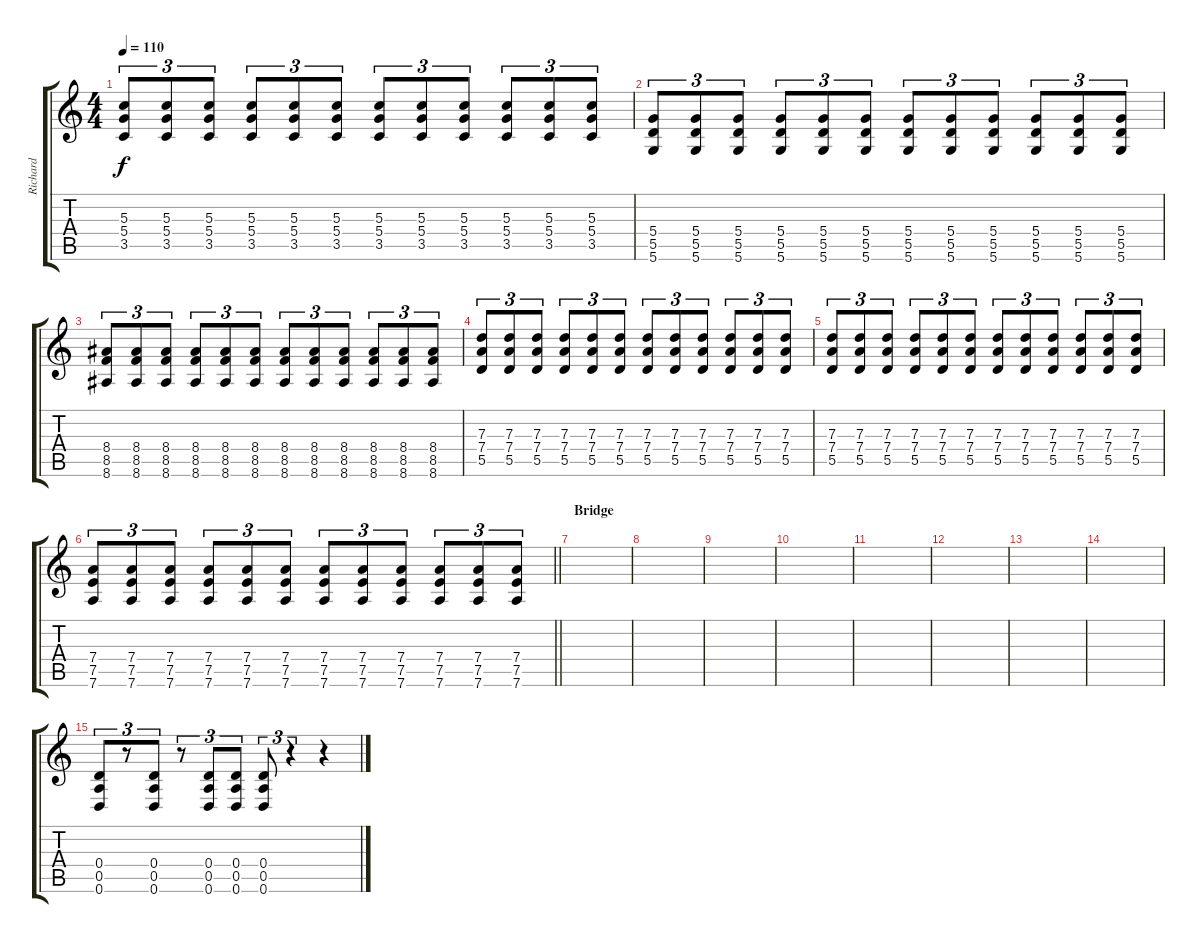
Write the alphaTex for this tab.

\track ("Richard" "Richard") {instrument distortionguitar}
\staff {score tabs}
\tuning (E4 B3 G3 D3 A2 D2) {hide}
\ts (4 4)
\tempo 110
\clef g2
\ks c
(5.3 5.4 3.5).8{tu (3 2) dy f} (5.3 5.4 3.5).8{tu (3 2)} (5.3 5.4 3.5).8{tu (3 2)} (5.3 5.4 3.5).8{tu (3 2)} (5.3 5.4 3.5).8{tu (3 2)} (5.3 5.4 3.5).8{tu (3 2)} (5.3 5.4 3.5).8{tu (3 2)} (5.3 5.4 3.5).8{tu (3 2)} (5.3 5.4 3.5).8{tu (3 2)} (5.3 5.4 3.5).8{tu (3 2)} (5.3 5.4 3.5).8{tu (3 2)} (5.3 5.4 3.5).8{tu (3 2)} |
(5.4 5.5 5.6).8{tu (3 2)} (5.4 5.5 5.6).8{tu (3 2)} (5.4 5.5 5.6).8{tu (3 2)} (5.4 5.5 5.6).8{tu (3 2)} (5.4 5.5 5.6).8{tu (3 2)} (5.4 5.5 5.6).8{tu (3 2)} (5.4 5.5 5.6).8{tu (3 2)} (5.4 5.5 5.6).8{tu (3 2)} (5.4 5.5 5.6).8{tu (3 2)} (5.4 5.5 5.6).8{tu (3 2)} (5.4 5.5 5.6).8{tu (3 2)} (5.4 5.5 5.6).8{tu (3 2)} |
(8.4 8.5 8.6).8{tu (3 2)} (8.4 8.5 8.6).8{tu (3 2)} (8.4 8.5 8.6).8{tu (3 2)} (8.4 8.5 8.6).8{tu (3 2)} (8.4 8.5 8.6).8{tu (3 2)} (8.4 8.5 8.6).8{tu (3 2)} (8.4 8.5 8.6).8{tu (3 2)} (8.4 8.5 8.6).8{tu (3 2)} (8.4 8.5 8.6).8{tu (3 2)} (8.4 8.5 8.6).8{tu (3 2)} (8.4 8.5 8.6).8{tu (3 2)} (8.4 8.5 8.6).8{tu (3 2)} |
(7.3 7.4 5.5).8{tu (3 2)} (7.3 7.4 5.5).8{tu (3 2)} (7.3 7.4 5.5).8{tu (3 2)} (7.3 7.4 5.5).8{tu (3 2)} (7.3 7.4 5.5).8{tu (3 2)} (7.3 7.4 5.5).8{tu (3 2)} (7.3 7.4 5.5).8{tu (3 2)} (7.3 7.4 5.5).8{tu (3 2)} (7.3 7.4 5.5).8{tu (3 2)} (7.3 7.4 5.5).8{tu (3 2)} (7.3 7.4 5.5).8{tu (3 2)} (7.3 7.4 5.5).8{tu (3 2)} |
(7.3 7.4 5.5).8{tu (3 2)} (7.3 7.4 5.5).8{tu (3 2)} (7.3 7.4 5.5).8{tu (3 2)} (7.3 7.4 5.5).8{tu (3 2)} (7.3 7.4 5.5).8{tu (3 2)} (7.3 7.4 5.5).8{tu (3 2)} (7.3 7.4 5.5).8{tu (3 2)} (7.3 7.4 5.5).8{tu (3 2)} (7.3 7.4 5.5).8{tu (3 2)} (7.3 7.4 5.5).8{tu (3 2)} (7.3 7.4 5.5).8{tu (3 2)} (7.3 7.4 5.5).8{tu (3 2)} |
\barLineRight lightlight
(7.4 7.5 7.6).8{tu (3 2)} (7.4 7.5 7.6).8{tu (3 2)} (7.4 7.5 7.6).8{tu (3 2)} (7.4 7.5 7.6).8{tu (3 2)} (7.4 7.5 7.6).8{tu (3 2)} (7.4 7.5 7.6).8{tu (3 2)} (7.4 7.5 7.6).8{tu (3 2)} (7.4 7.5 7.6).8{tu (3 2)} (7.4 7.5 7.6).8{tu (3 2)} (7.4 7.5 7.6).8{tu (3 2)} (7.4 7.5 7.6).8{tu (3 2)} (7.4 7.5 7.6).8{tu (3 2)} |
\section ("" "Bridge")
|
|
|
|
|
|
|
|
(0.4 0.5 0.6).8{tu (3 2) volume 13 balance 16} r.8{tu (3 2)} (0.4 0.5 0.6).8{tu (3 2)} r.8{tu (3 2)} (0.4 0.5 0.6).8{tu (3 2)} (0.4 0.5 0.6).8{tu (3 2)} (0.4 0.5 0.6).8{tu (3 2)} r.4{tu (3 2)} r.4
